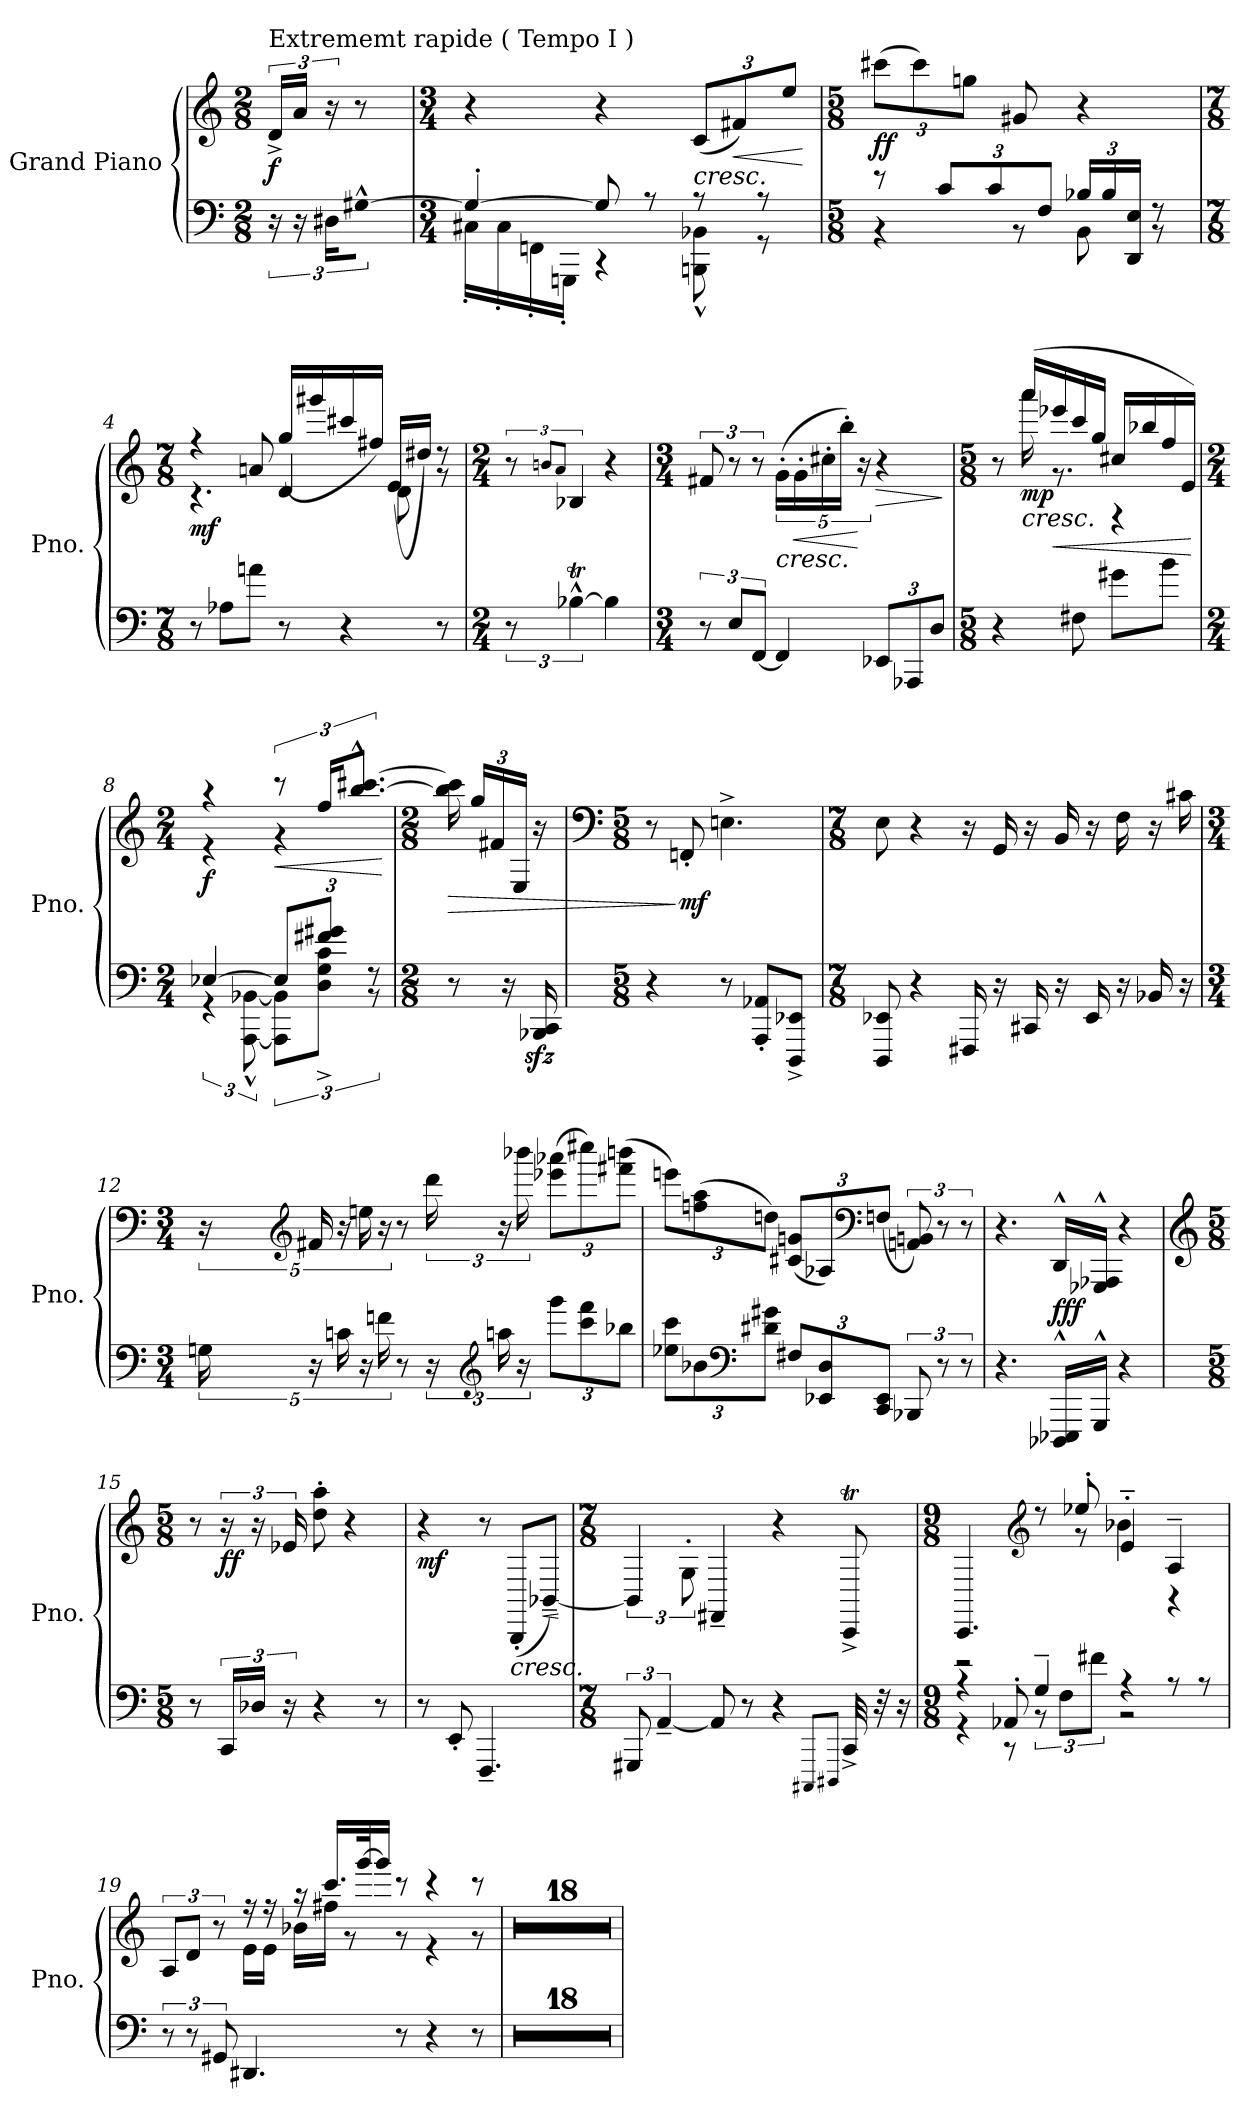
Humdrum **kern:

**kern	**kern	**dynam
*part1	*part1	*part1
*staff2	*staff1	*staff1/2
*I"Grand Piano	*	*
*I'Pno.	*	*
*clefF4	*clefG2	*
*k[]	*k[]	*
*M2/8	*M2/8	*
=1	=1	=1
!	!LO:TX:a:t=Extrememt rapide ( Tempo I )	!
!	!	!LO:DY:b
24r	(>24d^/LL	f
24r	24a/JJ	.
24D#X\KL	24r	.
[8G#X^^\J	8r	.
=2	=2	=2
*M3/4	*M3/4	*
*^	*	*
4G#'/_	16C#X'\LL	4r	.
.	16C#'\	.	.
.	16FFn'\	.	.
.	16GGGn'\JJ	.	.
8G#/])	4r	4r	.
8r	.	.	.
*	*	*Xbrackettup	*
!	!	!	!LO:HP:b
8r	8BBBn\^^ 8BB-X\^^	(<12c/L	<
!	!	!	!LO:HP:b
.	.	12f#X/)	<
8r	8r	.	.
.	.	12ee/J	.
*v	*v	*	*
.	.	[ [
=3	=3	=3
*M5/8	*M5/8	*
*^	*	*
!	!	!	!LO:DY:b
8r	4r	(>12ccc#X\L	ff
.	.	12ccc#\)	.
*Xbrackettup	*	*	*
12c/L	.	.	.
.	.	12ggn\J	.
12c/	.	.	.
.	8r	8g#X/	.
12F/J	.	.	.
8BB\	24B-X/LL	4r	.
.	24B-/	.	.
.	24DD/ 24E/JJ	.	.
8r	8r	.	.
*v	*v	*	*
!!LO:LB:g=z
=4	=4	=4
*M7/8	*M7/8	*
*^	*^	*
!	!	!	!	!LO:DY:b
*v	*v	*	*	*
8r	4r	4.r	mf
8A-X\L	.	.	.
8an\J	8an/	.	.
8r	4d/	(>16gg/LL	.
.	.	16ggg#X/	.
4r	.	16ccc#X/	.
.	.	16ff#X/JJ)	.
.	8d\	(>16e/LL	.
.	.	16dd#X/JJ)	.
8r	8r	8r	.
*	*v	*v	*
=5	=5	=5
*M2/4	*M2/4	*
*brackettup	*brackettup	*
*	*^	*
!	!	!	!LO:DY:b
!	!	!	!LO:DY:n=1:b
*	*v	*v	*
12r	12r	f other-dynamics
.	8qbn/L	.
.	8qa/J	.
[6B-XT^^\	6B-X/	.
4B-\]	4r	.
=6	=6	=6
*M3/4	*M3/4	*
12r	12f#X/	.
12E/L	12r	.
[12FF/J	12r	.
!	!	!LO:HP:b
4FF/]	(>20g'\LL	<
!	!	!LO:HP:b
.	20g'\	<
.	20cc#X'\	.
.	20bb'\JJ)	.
.	20r	[ [
*Xbrackettup	*	*
!	!	!LO:HP:b
12EE-X/L	4r	>
12AAA-X/	.	.
12D/J	.	.
.	.	]
!!LO:LB:g=z
=7	=7	=7
*M5/8	*M5/8	*
*	*^	*
4r	8r	8ryy	.
!	!	!	!LO:HP:b
!	!	!	!LO:DY:n=1:b
.	(>16aaa/LL	16aaa\	< mp
!	!	!	!LO:HP:b
.	16eee-X/	8.r	<
8F#X\	16ccc/	.	.
.	16gg/JJ	.	.
8g#X\L	16cc#X/LL	4r	.
.	16bb-X/	.	.
8b\J	16ff/	.	.
.	16e/JJ)	.	.
*	*v	*v	*
.	.	[ [
=8	=8	=8
*M2/4	*M2/4	*
*^	*	*
*	*brackettup	*	*
*	*	*^	*
!	!	!	!	!LO:DY:b
[4E-X/	6r	4r	4r	f
.	[12AAA\^^ [12BB-X\^^	.	.	.
!	!	!	!	!LO:HP:b
12E-/L]	12AAA\] 12BB-\]L	12r	4r	<
12f#X/ 12g#X/J	12D\^ 12G\^ 12c\^J	24ff/KL	.	.
.	.	[12.bb/^^ [12.ccc#X/^^J	.	.
12rF	12r	.	.	.
*v	*v	*	*	*
*	*v	*v	*
.	.	[
=9	=9	=9
*M2/8	*M2/8	*
!	!	!LO:HP:b
8r	16bb\] 16ccc#\]	>
*	*Xbrackettup	*
.	24gg/LL	.
.	24f#X/	.
16r	.	.
.	24E/JJ	.
16BBB-X/zz< 16CC/zz<	16r	.
=10	=10	=10
*	*clefF4	*
*M5/8	*M5/8	*
4r	8r	.
!	!	!LO:DY:n=1:b
.	8FFn'/	] mf
8r	4.En^\	.
8AAA/' 8AA-X/'L	.	.
8DDD/^ 8EE-X/^J	.	.
!!LO:LB:g=z
=11	=11	=11
*M7/8	*M7/8	*
8DDD/ 8EE-X/	8E\	.
4r	4r	.
16FFF#X/	16r	.
16r	16GG/	.
16CC#X/	16r	.
16r	16BB/	.
16EE-/	16r	.
16r	16F\	.
16BB-X/	16r	.
16r	16c#X\	.
=12	=12	=12
*M3/4	*M3/4	*
*	*brackettup	*
20Gn\	20r	.
*	*clefG2	*
20r	20f#X/	.
20cn\	20r	.
20r	20een\	.
20fn\	20r	.
8r	8r	.
24r	24ddd\	.
*clefG2	*	*
24aan\	24r	.
24r	24bbb-X\	.
*Xbrackettup	*Xbrackettup	*
12ggg\L	(>12eee-X\ 12aaa-X\L	.
12ccc\ 12fff\	12cccc#X\)	.
12bb-X\J	(>12fff#X\ 12bbbn\J	.
!!LO:PB:g=z
=13	=13	=13
12ee-X\ 12ccc\L	12eeen\L)	.
12b-X\	(>12ffn\ 12aa\	.
*clefF4	*	*
12d#X\ 12g#X\J	12ddn\J)	.
12F#X/L	(<12c#X/ 12gn/L	.
12EE-X/ 12D/	12A-X/)	.
*	*clefF4	*
12CC/ 12EE-/J	(<12Fn/J	.
*brackettup	*brackettup	*
12BBB-X/	12AAn/ 12BBn/)	.
12r	12r	.
12r	12r	.
=14	=14	=14
4.r	4.r	.
!	!	!LO:DY:b
16DDD-X/^^ 16EEE-X/^^LL	16DD^^/LL	fff
16GGG^^/JJ	16GGG-X/^^ 16AAA-X/^^JJ	.
4r	4r	.
=15	=15	=15
*	*clefG2	*
*M5/8	*M5/8	*
8r	8r	.
!	!	!LO:DY:b
24CC/LL	24r	ff
24D-X/JJ	24r	.
24r	24e-X/	.
4r	8dd\' 8aa\'	.
.	4r	.
8r	.	.
=16	=16	=16
!	!	!LO:DY:b
8r	4r	mf
8EE'/	.	.
4.FFF~/	8r	.
!	!	!LO:HP:b
.	(<8BBB'/L	<
!	!	!LO:HP:b
.	[8BB-X~/J)	<
.	.	[ [
!!LO:LB:g=z
=17	=17	=17
*M7/8	*M7/8	*
12GGG#X/	6BB-/]	.
[6AA~/	.	.
.	12G'\	.
8AA/]	4FF#X~/	.
8r	.	.
4r	4r	.
8qCCC#X/L	.	.
8qDDD#X/J	.	.
32CC^/	8CCT^/	.
32r	.	.
16r	.	.
=18	=18	=18
*M9/8	*M9/8	*
*^	*^	*
4r	4r	4.CC/	2r	.
8AA-X'/	8r	.	.	.
*	*	*clefG2	*	*
4G~/	12r	8r	.	.
.	12F\L	.	.	.
.	.	8ee-X'/	8r	.
.	12f#X\J	.	.	.
4r	2r	4e~'/	4b-X\	.
8r	.	4A~/	4r	.
8r	.	.	.	.
*v	*v	*	*	*
=19	=19	=19	=19
12r	12A/L	4ryy	.
12r	12d/J	.	.
12GG#X/	12r	.	.
4.DD#X/	16r	16e\LL	.
.	16r	16e\JJ	.
.	16r	16b-X\LL	.
.	16.ccc/LL	16ff#X\JJ	.
.	.	8r	.
.	[32ggg/K	.	.
.	16ggg/JJ]	.	.
8r	8r	8r	.
4r	4r	4r	.
8r	8r	8r	.
*	*v	*v	*
=20	=20	=20
8%9r	8%9r	.
=21	=21	=21
8%9r	8%9r	.
!!LO:LB:g=z
=22	=22	=22
8%9r	8%9r	.
=23	=23	=23
8%9r	8%9r	.
=24	=24	=24
8%9r	8%9r	.
=25	=25	=25
8%9r	8%9r	.
=26	=26	=26
8%9r	8%9r	.
=27	=27	=27
8%9r	8%9r	.
=28	=28	=28
8%9r	8%9r	.
=29	=29	=29
8%9r	8%9r	.
=30	=30	=30
8%9r	8%9r	.
=31	=31	=31
8%9r	8%9r	.
=32	=32	=32
8%9r	8%9r	.
=33	=33	=33
8%9r	8%9r	.
=34	=34	=34
8%9r	8%9r	.
=35	=35	=35
8%9r	8%9r	.
=36	=36	=36
8%9r	8%9r	.
=37	=37	=37
8%9r	8%9r	.
=	=	=
*-	*-	*-
